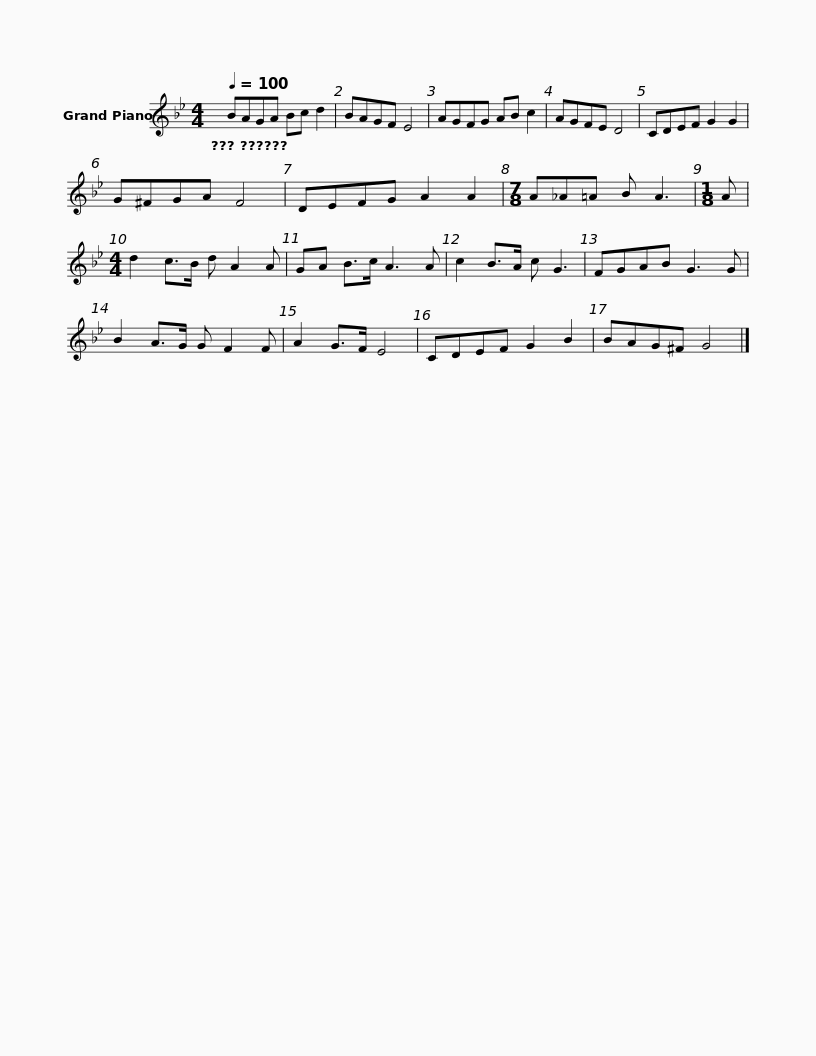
X:1
L:1/8
Q:1/4=100
M:4/4
I:linebreak $
K:Bb
V:1 treble
V:1
 BAGA Bc d2 | BAGF E4 | AGFG AB c2 | AGFE D4 | CDEF G2 G2 | %5
 G^FGA F4 | DEFG A2 A2 |$[M:7/8] A_A=A B A3 |[M:1/8] A |[M:4/4] d2 c>B d A2 A | %10
 GA B>c A3 A | c2 B>A c G3 | FGAB G3 G |$ B2 A>G G F2 F | A2 G>F E4 | %15
 CDEF G2 B2 | BAG^F G4 |] %17
